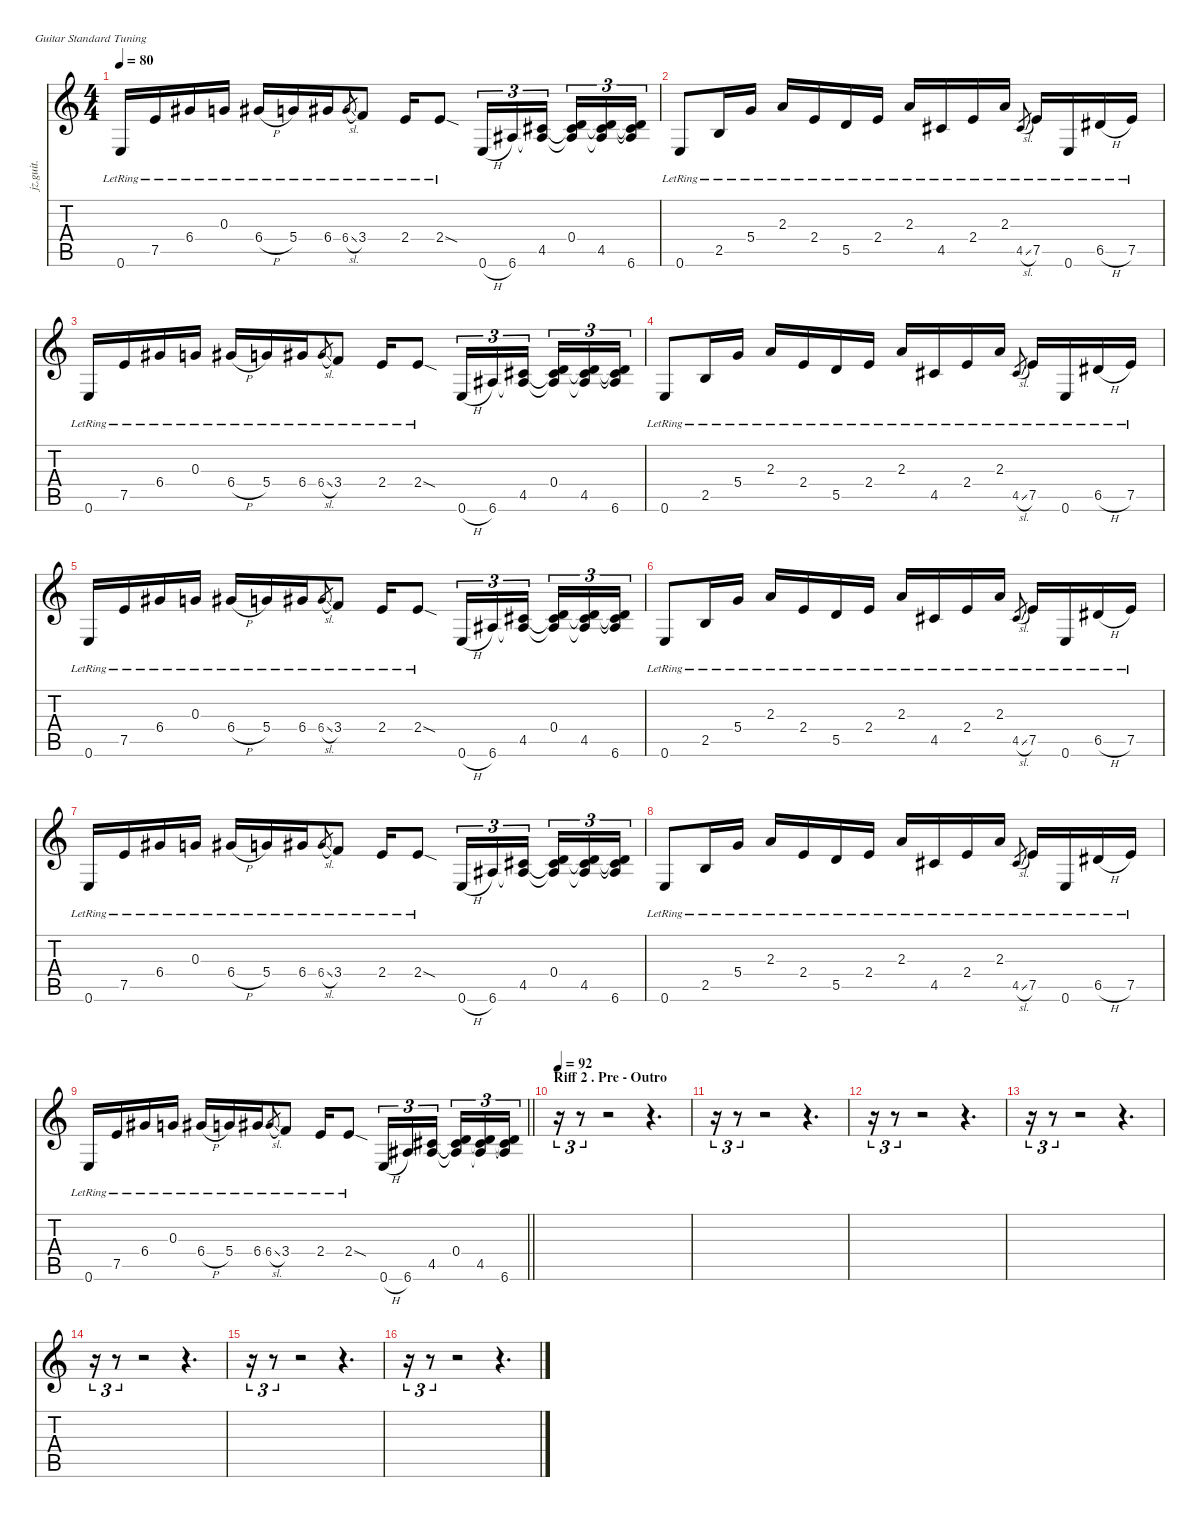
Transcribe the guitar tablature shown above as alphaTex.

\defaultSystemsLayout 4
\hideDynamics
\bracketExtendMode nobrackets
\otherSystemsTrackNameOrientation horizontal
\track ("Clean Guitar" "jz.guit.") {instrument electricguitarjazz}
\staff {score tabs}
\tuning (E4 B3 G3 D3 A2 E2)
\ts (4 4)
\tempo 80
\clef g2
\ks c
0.6{lr}.16{dy f beam Up} 7.5{lr}.16{beam Up} 6.4{lr acc #}.16{beam Up} 0.3{lr}.16{beam Up} 6.4{h lr acc #}.16{beam Up} 5.4{lr}.16{beam Up} 6.4{lr acc #}.16{beam Up} 6.4{sl lr acc #}.8{gr dy mf beam Up} 3.4{lr}.8{dy f beam Up} 2.4{lr}.16{beam Up} 2.4{sod lr}.8{beam Up} 0.6{h}.16{tu (3 2) beam Up} 6.6{acc #}.16{tu (3 2) beam Up} (4.5{acc #} 6.6{t acc #}).16{tu (3 2) beam Up} (0.4 4.5{t acc #} 6.6{t acc #}).16{tu (3 2) beam Up} (0.4{t} 4.5{acc #} 6.6{t acc #}).16{tu (3 2) beam Up} (0.4{t} 4.5{t acc #} 6.6{acc #}).16{tu (3 2) beam Up} |
0.6{lr}.8{beam Up} 2.5{lr}.16{beam Up} 5.4{lr}.16{beam Up} 2.3{lr}.16{beam Up} 2.4{lr}.16{beam Up} 5.5{lr}.16{beam Up} 2.4{lr}.16{beam Up} 2.3{lr}.16{beam Up} 4.5{lr acc #}.16{beam Up} 2.4{lr}.16{beam Up} 2.3{lr}.16{beam Up} 4.5{sl lr acc #}.8{gr dy mf beam Up} 7.5{lr}.16{dy f beam Up} 0.6{lr}.16{beam Up} 6.5{h lr acc #}.16{beam Up} 7.5{lr}.16{beam Up} |
0.6{lr}.16{beam Up} 7.5{lr}.16{beam Up} 6.4{lr acc #}.16{beam Up} 0.3{lr}.16{beam Up} 6.4{h lr acc #}.16{beam Up} 5.4{lr}.16{beam Up} 6.4{lr acc #}.16{beam Up} 6.4{sl lr acc #}.8{gr dy mf beam Up} 3.4{lr}.8{dy f beam Up} 2.4{lr}.16{beam Up} 2.4{sod lr}.8{beam Up} 0.6{h}.16{tu (3 2) beam Up} 6.6{acc #}.16{tu (3 2) beam Up} (4.5{acc #} 6.6{t acc #}).16{tu (3 2) beam Up} (0.4 4.5{t acc #} 6.6{t acc #}).16{tu (3 2) beam Up} (0.4{t} 4.5{acc #} 6.6{t acc #}).16{tu (3 2) beam Up} (0.4{t} 4.5{t acc #} 6.6{acc #}).16{tu (3 2) beam Up} |
0.6{lr}.8{beam Up} 2.5{lr}.16{beam Up} 5.4{lr}.16{beam Up} 2.3{lr}.16{beam Up} 2.4{lr}.16{beam Up} 5.5{lr}.16{beam Up} 2.4{lr}.16{beam Up} 2.3{lr}.16{beam Up} 4.5{lr acc #}.16{beam Up} 2.4{lr}.16{beam Up} 2.3{lr}.16{beam Up} 4.5{sl lr acc #}.8{gr dy mf beam Up} 7.5{lr}.16{dy f beam Up} 0.6{lr}.16{beam Up} 6.5{h lr acc #}.16{beam Up} 7.5{lr}.16{beam Up} |
0.6{lr}.16{beam Up} 7.5{lr}.16{beam Up} 6.4{lr acc #}.16{beam Up} 0.3{lr}.16{beam Up} 6.4{h lr acc #}.16{beam Up} 5.4{lr}.16{beam Up} 6.4{lr acc #}.16{beam Up} 6.4{sl lr acc #}.8{gr dy mf beam Up} 3.4{lr}.8{dy f beam Up} 2.4{lr}.16{beam Up} 2.4{sod lr}.8{beam Up} 0.6{h}.16{tu (3 2) beam Up} 6.6{acc #}.16{tu (3 2) beam Up} (4.5{acc #} 6.6{t acc #}).16{tu (3 2) beam Up} (0.4 4.5{t acc #} 6.6{t acc #}).16{tu (3 2) beam Up} (0.4{t} 4.5{acc #} 6.6{t acc #}).16{tu (3 2) beam Up} (0.4{t} 4.5{t acc #} 6.6{acc #}).16{tu (3 2) beam Up} |
0.6{lr}.8{beam Up} 2.5{lr}.16{beam Up} 5.4{lr}.16{beam Up} 2.3{lr}.16{beam Up} 2.4{lr}.16{beam Up} 5.5{lr}.16{beam Up} 2.4{lr}.16{beam Up} 2.3{lr}.16{beam Up} 4.5{lr acc #}.16{beam Up} 2.4{lr}.16{beam Up} 2.3{lr}.16{beam Up} 4.5{sl lr acc #}.8{gr dy mf beam Up} 7.5{lr}.16{dy f beam Up} 0.6{lr}.16{beam Up} 6.5{h lr acc #}.16{beam Up} 7.5{lr}.16{beam Up} |
0.6{lr}.16{beam Up} 7.5{lr}.16{beam Up} 6.4{lr acc #}.16{beam Up} 0.3{lr}.16{beam Up} 6.4{h lr acc #}.16{beam Up} 5.4{lr}.16{beam Up} 6.4{lr acc #}.16{beam Up} 6.4{sl lr acc #}.8{gr dy mf beam Up} 3.4{lr}.8{dy f beam Up} 2.4{lr}.16{beam Up} 2.4{sod lr}.8{beam Up} 0.6{h}.16{tu (3 2) beam Up} 6.6{acc #}.16{tu (3 2) beam Up} (4.5{acc #} 6.6{t acc #}).16{tu (3 2) beam Up} (0.4 4.5{t acc #} 6.6{t acc #}).16{tu (3 2) beam Up} (0.4{t} 4.5{acc #} 6.6{t acc #}).16{tu (3 2) beam Up} (0.4{t} 4.5{t acc #} 6.6{acc #}).16{tu (3 2) beam Up} |
0.6{lr}.8{beam Up} 2.5{lr}.16{beam Up} 5.4{lr}.16{beam Up} 2.3{lr}.16{beam Up} 2.4{lr}.16{beam Up} 5.5{lr}.16{beam Up} 2.4{lr}.16{beam Up} 2.3{lr}.16{beam Up} 4.5{lr acc #}.16{beam Up} 2.4{lr}.16{beam Up} 2.3{lr}.16{beam Up} 4.5{sl lr acc #}.8{gr dy mf beam Up} 7.5{lr}.16{dy f beam Up} 0.6{lr}.16{beam Up} 6.5{h lr acc #}.16{beam Up} 7.5{lr}.16{beam Up} |
\barLineRight lightlight
0.6{lr}.16{beam Up} 7.5{lr}.16{beam Up} 6.4{lr acc #}.16{beam Up} 0.3{lr}.16{beam Up} 6.4{h lr acc #}.16{beam Up} 5.4{lr}.16{beam Up} 6.4{lr acc #}.16{beam Up} 6.4{sl lr acc #}.8{gr dy mf beam Up} 3.4{lr}.8{dy f beam Up} 2.4{lr}.16{beam Up} 2.4{sod lr}.8{beam Up} 0.6{h}.16{tu (3 2) beam Up} 6.6{acc #}.16{tu (3 2) beam Up} (4.5{acc #} 6.6{t acc #}).16{tu (3 2) beam Up} (0.4 4.5{t acc #} 6.6{t acc #}).16{tu (3 2) beam Up} (0.4{t} 4.5{acc #} 6.6{t acc #}).16{tu (3 2) beam Up} (0.4{t} 4.5{t acc #} 6.6{acc #}).16{tu (3 2) beam Up} |
\section ("" "Riff 2 . Pre - Outro")
\tempo 92
r.16{tu (3 2) beam Down} r.8{tu (3 2) beam Down} r.2{beam Down} r.4{d beam Down} |
r.16{tu (3 2) beam Down} r.8{tu (3 2) beam Down} r.2{beam Down} r.4{d beam Down} |
r.16{tu (3 2) beam Down} r.8{tu (3 2) beam Down} r.2{beam Down} r.4{d beam Down} |
r.16{tu (3 2) beam Down} r.8{tu (3 2) beam Down} r.2{beam Down} r.4{d beam Down} |
r.16{tu (3 2) beam Down} r.8{tu (3 2) beam Down} r.2{beam Down} r.4{d beam Down} |
r.16{tu (3 2) beam Down} r.8{tu (3 2) beam Down} r.2{beam Down} r.4{d beam Down} |
r.16{tu (3 2) beam Down} r.8{tu (3 2) beam Down} r.2{beam Down} r.4{d beam Down}
